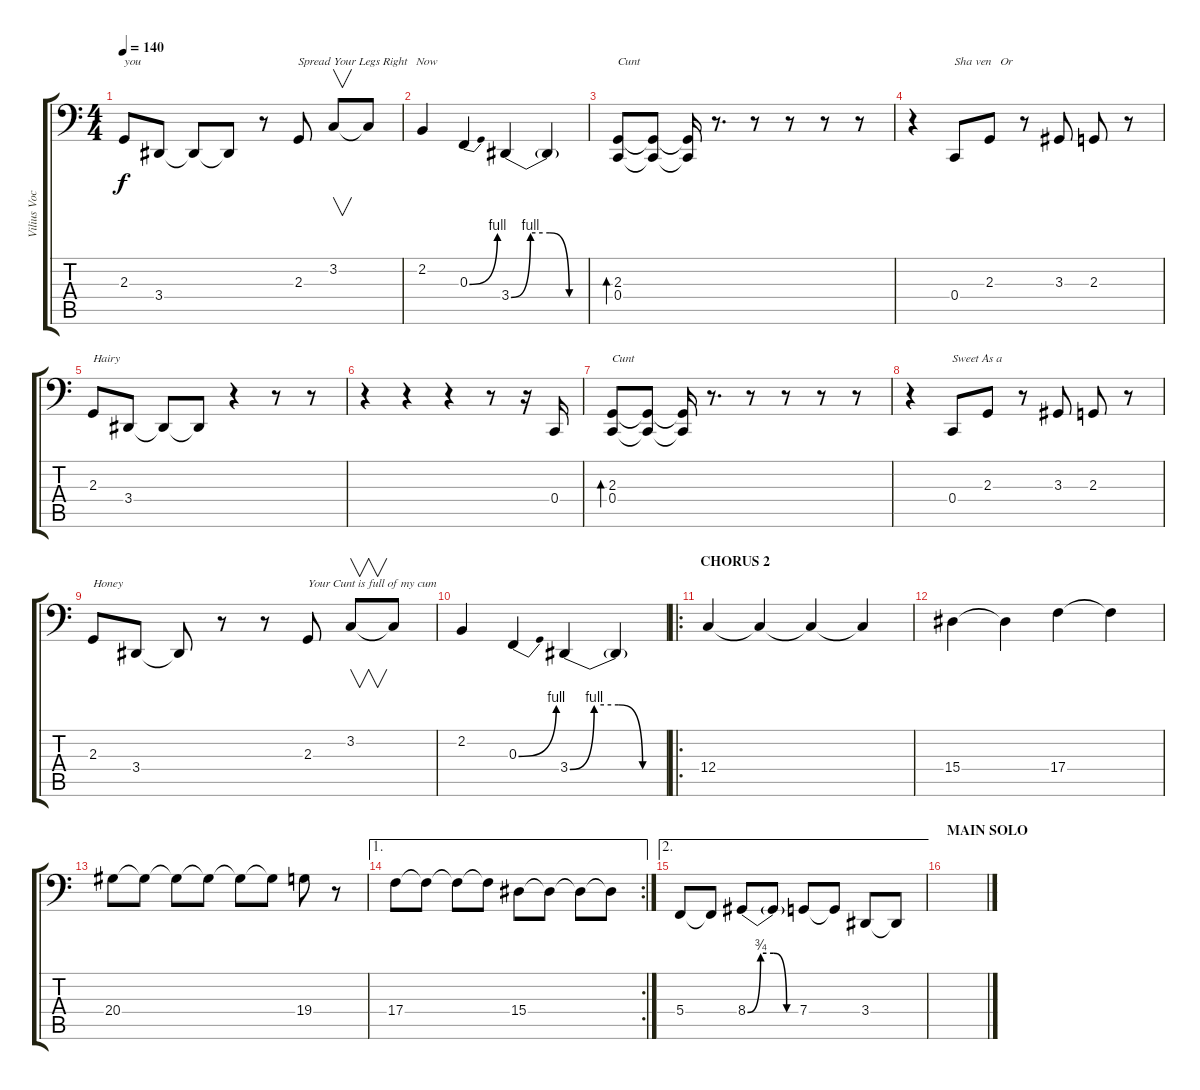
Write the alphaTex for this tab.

\track ("Vilius Vocals" "Vilius Voc") {instrument lead2sawtooth}
\staff {score tabs}
\tuning (D3 A2 F2 C2 G1 C1) {hide}
\ts (4 4)
\tempo 140
\clef f4
\ks c
2.3.8{txt "you" dy f} 3.4.8 3.4{t}.8 3.4{t}.8 r.8 2.3.8{txt "Spread Your Legs Right   Now"} 3.2.8{v} 3.2{t}.8 |
2.2.4 0.3{be (bend 0 0 60 4)}.4 3.4{be (custom 0 0 15 4 30 4 45 0 60 0)}.4 3.4{t}.4 |
(2.3 0.4).8{bd 480 txt "Cunt"} (2.3{t} 0.4{t}).8 (2.3{t} 0.4{t}).16 r.8{d} r.8 r.8 r.8 r.8 |
r.4 0.4.8{txt "Sha ven   Or "} 2.3.8 r.8 3.3.8 2.3.8 r.8 |
2.3.8{txt "Hairy"} 3.4.8 3.4{t}.8 3.4{t}.8 r.4 r.8 r.8 |
r.4 r.4 r.4 r.8 r.16 0.4.16 |
(2.3 0.4).8{bd 480 txt "Cunt"} (2.3{t} 0.4{t}).8 (2.3{t} 0.4{t}).16 r.8{d} r.8 r.8 r.8 r.8 |
r.4 0.4.8{txt "Sweet As a"} 2.3.8 r.8 3.3.8 2.3.8 r.8 |
2.3.8{txt "Honey"} 3.4.8 3.4{t}.8 r.8 r.8 2.3.8{txt "Your Cunt is full of my cum"} 3.2.8{v} 3.2{t}.8 |
2.2.4 0.3{be (bend 0 0 60 4)}.4 3.4{be (custom 0 0 15 4 30 4 45 0 60 0)}.4 3.4{t}.4 |
\ro
\section ("" "CHORUS 2")
12.4.4 12.4{t}.4 12.4{t}.4 12.4{t}.4 |
15.4.4 15.4{t}.4 17.4.4 17.4{t}.4 |
20.4.8 20.4{t}.8 20.4{t}.8 20.4{t}.8 20.4{t}.8 20.4{t}.8 19.4.8 r.8 |
\ae 1
\rc 2
17.4.8 17.4{t}.8 17.4{t}.8 17.4{t}.8 15.4.8 15.4{t}.8 15.4{t}.8 15.4{t}.8 |
\ae 2
5.4.8 5.4{t}.8 8.4{be (custom 0 0 15 3 30 3 45 0 60 0)}.8 8.4{t}.8 7.4.8 7.4{t}.8 3.4.8 3.4{t}.8 |
\section ("" "MAIN SOLO")
